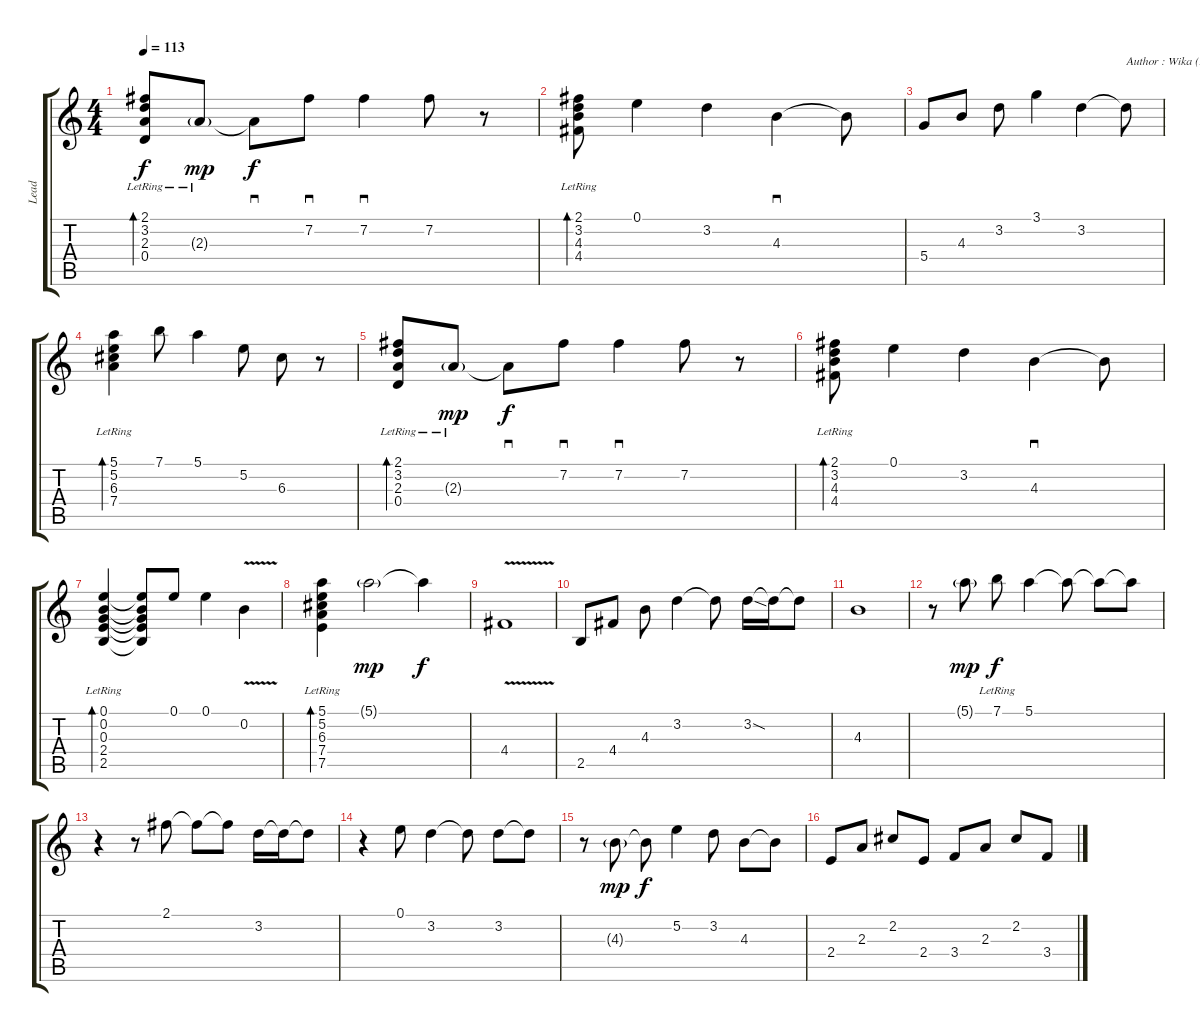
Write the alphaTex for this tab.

\track ("Lead " "Lead ") {instrument acousticguitarnylon}
\staff {score tabs}
\tuning (E4 B3 G3 D3 A2 E2) {hide}
\ts (4 4)
\tempo 113
\clef g2
\ks c
(2.1{lr} 3.2{lr} 2.3{lr} 0.4{lr}).8{bd 60 dy f instrument acousticguitarnylon} 2.3{g lr}.8{dy mp} 2.3{t}.8{sd dy f} 7.2.8{sd} 7.2.4{sd} 7.2.8 r.8 |
(2.1{lr} 3.2{lr} 4.3{lr} 4.4{lr}).8{bd 60} 0.1.4 3.2.4 4.3.4{sd} 4.3{t}.8 |
5.4.8 4.3.8 3.2.8 3.1.4 3.2.4 3.2{t}.8{txt "Author : Wika (Ahmed Nabil Anwar Ali Ahmed Yehia) "} |
(5.1{lr} 5.2{lr} 6.3{lr} 7.4{lr}).4{bd 60} 7.1.8 5.1.4 5.2.8 6.3.8 r.8 |
(2.1{lr} 3.2{lr} 2.3{lr} 0.4{lr}).8{bd 60} 2.3{g lr}.8{dy mp} 2.3{t}.8{sd dy f} 7.2.8{sd} 7.2.4{sd} 7.2.8 r.8 |
(2.1{lr} 3.2{lr} 4.3{lr} 4.4{lr}).8{bd 60} 0.1.4 3.2.4 4.3.4{sd} 4.3{t}.8 |
(0.1{lr} 0.2{lr} 0.3{lr} 2.4{lr} 2.5{lr}).4{bd 60} (0.1{t} 0.2{t} 0.3{t} 2.4{t} 2.5{t}).8 0.1.8 0.1.4 0.2{v}.4 |
(5.1{lr} 5.2{lr} 6.3{lr} 7.4{lr} 7.5{lr}).4{bd 60} 5.1{g}.2{dy mp} 5.1{t}.4{dy f} |
4.4{v}.1 |
2.5.8 4.4.8 4.3.8 3.2.4 3.2{t}.8 3.2{sod}.16 3.2{t}.16 3.2{t}.8 |
4.3.1 |
r.8 5.1{g}.8{dy mp} 7.1{lr}.8{dy f} 5.1.4 5.1{t}.8 5.1{t}.8 5.1{t}.8 |
r.4 r.8 2.1.8 2.1{t}.8 2.1{t}.8 3.2.16 3.2{t}.16 3.2{t}.8 |
r.4 0.1.8 3.2.4 3.2{t}.8 3.2.8 3.2{t}.8 |
r.8 4.3{g}.8{dy mp} 4.3{t}.8{dy f} 5.2.4 3.2.8 4.3.8 4.3{t}.8 |
2.4.8 2.3.8 2.2.8 2.4.8 3.4.8 2.3.8 2.2.8 3.4.8
